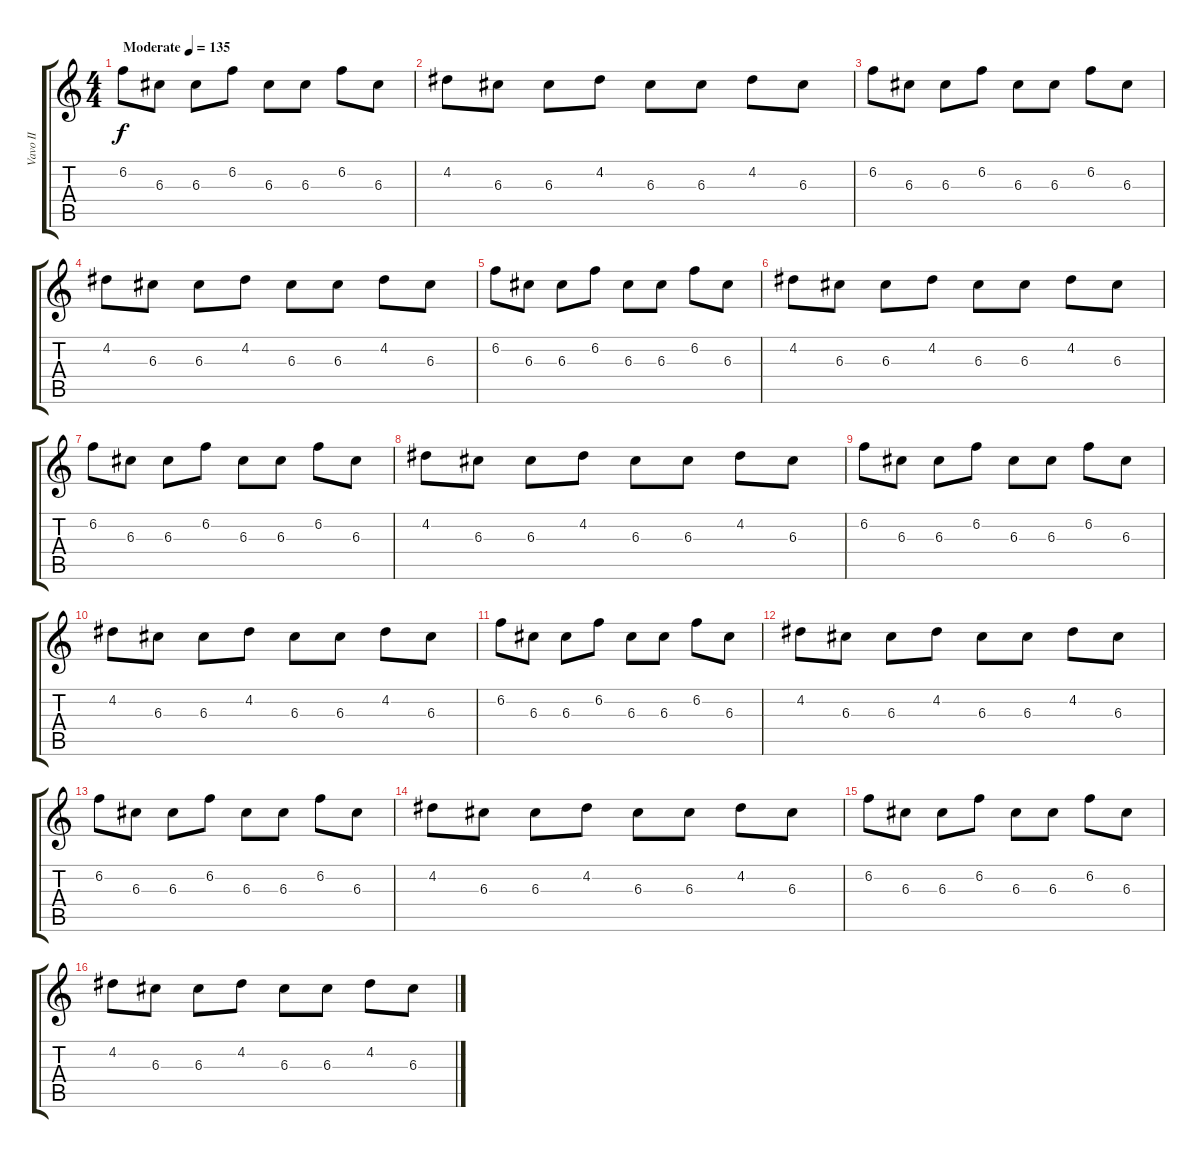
\track ("Vavo II" "Vavo II") {instrument electricguitarjazz}
\staff {score tabs}
\tuning (E4 B3 G3 D3 A2 E2) {hide}
\ts (4 4)
\tempo (135 "Moderate")
\clef g2
\ks c
6.2.8{dy f instrument electricguitarjazz} 6.3.8 6.3.8 6.2.8 6.3.8 6.3.8 6.2.8 6.3.8 |
4.2.8 6.3.8 6.3.8 4.2.8 6.3.8 6.3.8 4.2.8 6.3.8 |
6.2.8 6.3.8 6.3.8 6.2.8 6.3.8 6.3.8 6.2.8 6.3.8 |
4.2.8 6.3.8 6.3.8 4.2.8 6.3.8 6.3.8 4.2.8 6.3.8 |
6.2.8 6.3.8 6.3.8 6.2.8 6.3.8 6.3.8 6.2.8 6.3.8 |
4.2.8 6.3.8 6.3.8 4.2.8 6.3.8 6.3.8 4.2.8 6.3.8 |
6.2.8 6.3.8 6.3.8 6.2.8 6.3.8 6.3.8 6.2.8 6.3.8 |
4.2.8 6.3.8 6.3.8 4.2.8 6.3.8 6.3.8 4.2.8 6.3.8 |
6.2.8 6.3.8 6.3.8 6.2.8 6.3.8 6.3.8 6.2.8 6.3.8 |
4.2.8 6.3.8 6.3.8 4.2.8 6.3.8 6.3.8 4.2.8 6.3.8 |
6.2.8 6.3.8 6.3.8 6.2.8 6.3.8 6.3.8 6.2.8 6.3.8 |
4.2.8 6.3.8 6.3.8 4.2.8 6.3.8 6.3.8 4.2.8 6.3.8 |
6.2.8 6.3.8 6.3.8 6.2.8 6.3.8 6.3.8 6.2.8 6.3.8 |
4.2.8 6.3.8 6.3.8 4.2.8 6.3.8 6.3.8 4.2.8 6.3.8 |
6.2.8 6.3.8 6.3.8 6.2.8 6.3.8 6.3.8 6.2.8 6.3.8 |
4.2.8 6.3.8 6.3.8 4.2.8 6.3.8 6.3.8 4.2.8 6.3.8
